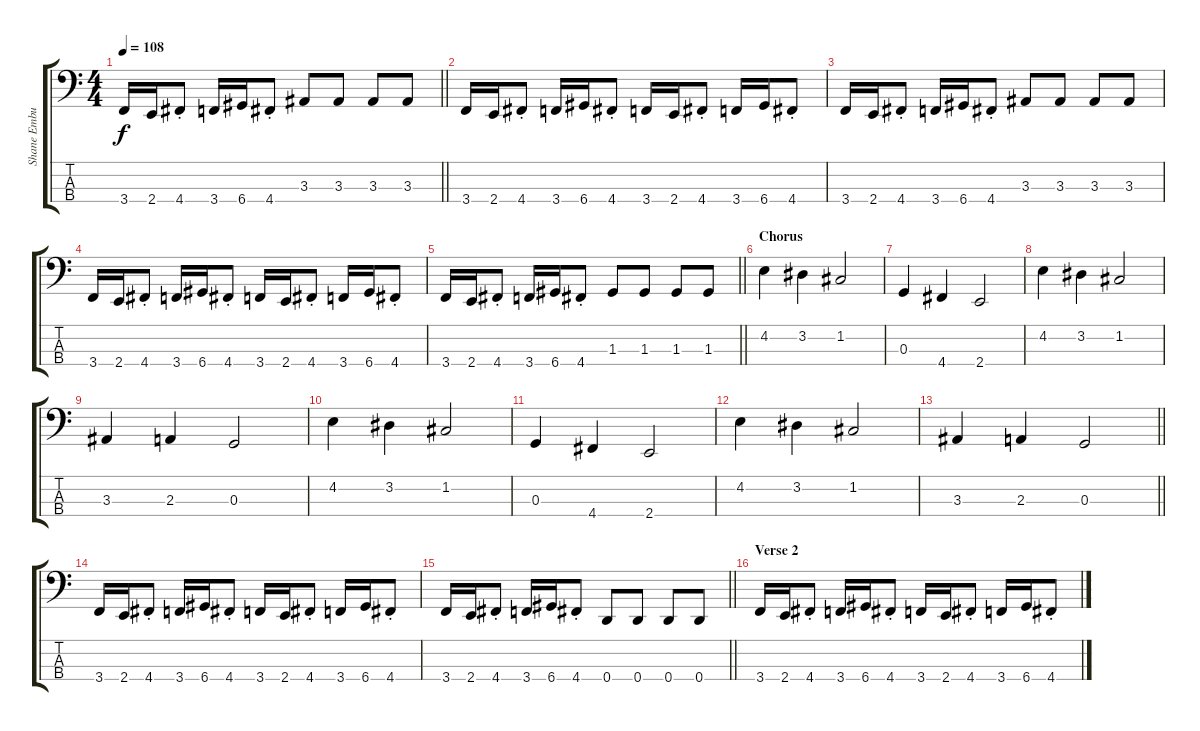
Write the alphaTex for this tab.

\track ("Shane Embury" "Shane Embu") {instrument electricbasspick}
\staff {score tabs}
\tuning (F2 C2 G1 D1) {hide}
\ts (4 4)
\tempo 108
\clef f4
\barLineRight lightlight
\ks c
3.4.16{dy f} 2.4.16 4.4{st}.8 3.4.16 6.4.16 4.4{st}.8 3.3.8 3.3.8 3.3.8 3.3.8 |
3.4.16 2.4.16 4.4{st}.8 3.4.16 6.4.16 4.4{st}.8 3.4.16 2.4.16 4.4{st}.8 3.4.16 6.4.16 4.4{st}.8 |
3.4.16 2.4.16 4.4{st}.8 3.4.16 6.4.16 4.4{st}.8 3.3.8 3.3.8 3.3.8 3.3.8 |
3.4.16 2.4.16 4.4{st}.8 3.4.16 6.4.16 4.4{st}.8 3.4.16 2.4.16 4.4{st}.8 3.4.16 6.4.16 4.4{st}.8 |
\barLineRight lightlight
3.4.16 2.4.16 4.4{st}.8 3.4.16 6.4.16 4.4{st}.8 1.3.8 1.3.8 1.3.8 1.3.8 |
\section ("" "Chorus")
4.2.4 3.2.4 1.2.2 |
0.3.4 4.4.4 2.4.2 |
4.2.4 3.2.4 1.2.2 |
3.3.4 2.3.4 0.3.2 |
4.2.4 3.2.4 1.2.2 |
0.3.4 4.4.4 2.4.2 |
4.2.4 3.2.4 1.2.2 |
\barLineRight lightlight
3.3.4 2.3.4 0.3.2 |
3.4.16 2.4.16 4.4{st}.8 3.4.16 6.4.16 4.4{st}.8 3.4.16 2.4.16 4.4{st}.8 3.4.16 6.4.16 4.4{st}.8 |
\barLineRight lightlight
3.4.16 2.4.16 4.4{st}.8 3.4.16 6.4.16 4.4{st}.8 0.4.8 0.4.8 0.4.8 0.4.8 |
\section ("" "Verse 2")
3.4.16 2.4.16 4.4{st}.8 3.4.16 6.4.16 4.4{st}.8 3.4.16 2.4.16 4.4{st}.8 3.4.16 6.4.16 4.4{st}.8
